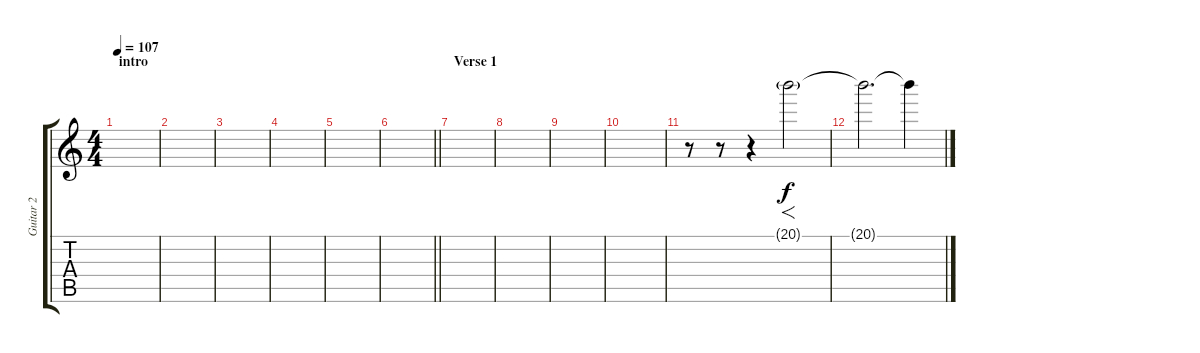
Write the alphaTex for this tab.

\track ("Guitar 2 " "Guitar 2 ") {instrument overdrivenguitar}
\staff {score tabs}
\tuning (Eb4 Bb3 Gb3 Db3 Ab2 Eb2) {hide}
\ts (4 4)
\section ("" "intro")
\tempo 107
\clef g2
\ks c
|
|
|
|
|
\barLineRight lightlight
|
\section ("" "Verse 1")
|
|
|
|
r.8 r.8 r.4 20.1{g}.2{f} |
20.1{t}.2{d dy f} 20.1{t}.4{volume 0}
